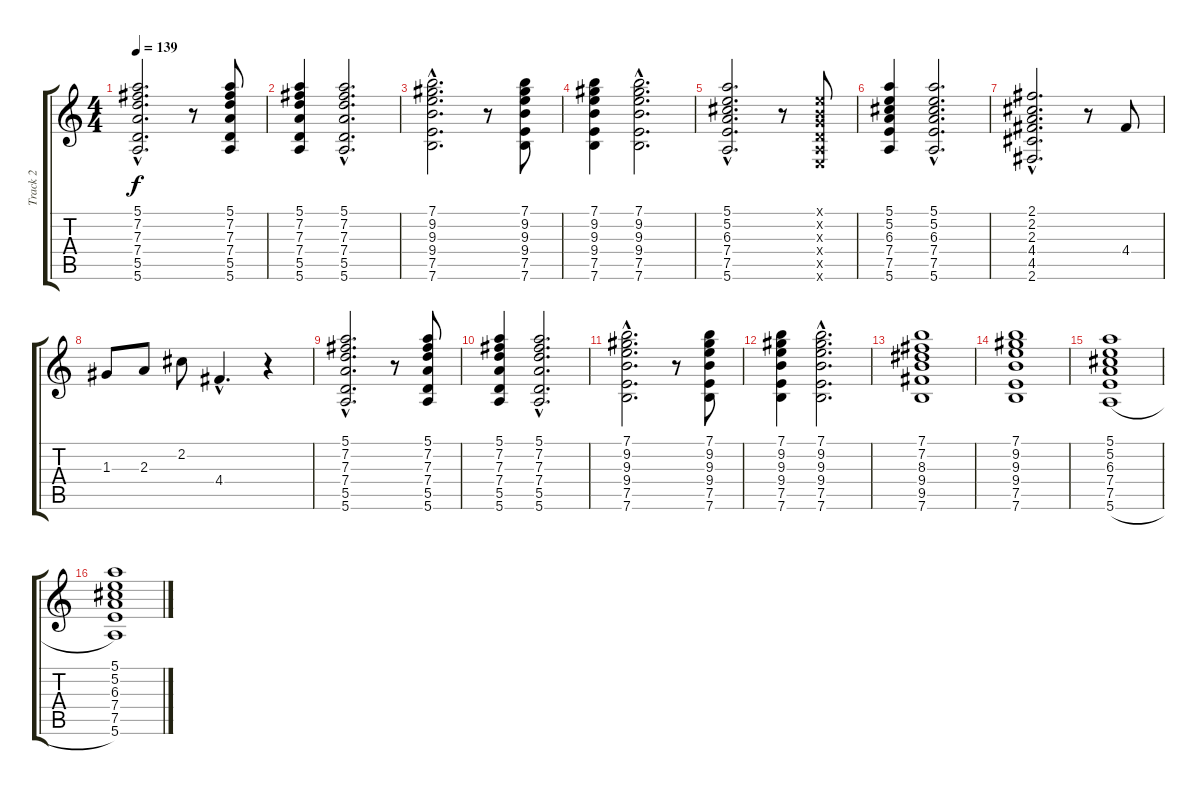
\track ("Track 2" "Track 2") {instrument overdrivenguitar}
\staff {score tabs}
\tuning (E4 B3 G3 D3 A2 E2) {hide}
\ts (4 4)
\tempo 139
\clef g2
\ks c
(5.1{hac} 7.2{hac} 7.3{hac} 7.4{hac} 5.5{hac} 5.6{hac}).2{d dy f} r.8 (5.1 7.2 7.3 7.4 5.5 5.6).8 |
(5.1 7.2 7.3 7.4 5.5 5.6).4 (5.1{hac} 7.2{hac} 7.3{hac} 7.4{hac} 5.5{hac} 5.6{hac}).2{d} |
(7.1{hac} 9.2{hac} 9.3{hac} 9.4{hac} 7.5{hac} 7.6{hac}).2{d} r.8 (7.1 9.2 9.3 9.4 7.5 7.6).8 |
(7.1 9.2 9.3 9.4 7.5 7.6).4 (7.1{hac} 9.2{hac} 9.3{hac} 9.4{hac} 7.5{hac} 7.6{hac}).2{d} |
(5.1{hac} 5.2{hac} 6.3{hac} 7.4{hac} 7.5{hac} 5.6{hac}).2{d} r.8 (0.1{x} 0.2{x} 0.3{x} 0.4{x} 0.5{x} 0.6{x}).8 |
(5.1 5.2 6.3 7.4 7.5 5.6).4 (5.1{hac} 5.2{hac} 6.3{hac} 7.4{hac} 7.5{hac} 5.6{hac}).2{d} |
(2.1{hac} 2.2{hac} 2.3{hac} 4.4{hac} 4.5{hac} 2.6{hac}).2{d} r.8 4.4.8 |
1.3.8 2.3.8 2.2.8 4.4{hac}.4{d} r.4 |
(5.1{hac} 7.2{hac} 7.3{hac} 7.4{hac} 5.5{hac} 5.6{hac}).2{d} r.8 (5.1 7.2 7.3 7.4 5.5 5.6).8 |
(5.1 7.2 7.3 7.4 5.5 5.6).4 (5.1{hac} 7.2{hac} 7.3{hac} 7.4{hac} 5.5{hac} 5.6{hac}).2{d} |
(7.1{hac} 9.2{hac} 9.3{hac} 9.4{hac} 7.5{hac} 7.6{hac}).2{d} r.8 (7.1 9.2 9.3 9.4 7.5 7.6).8 |
(7.1 9.2 9.3 9.4 7.5 7.6).4 (7.1{hac} 9.2{hac} 9.3{hac} 9.4{hac} 7.5{hac} 7.6{hac}).2{d} |
(7.1 7.2 8.3 9.4 9.5 7.6).1 |
(7.1 9.2 9.3 9.4 7.5 7.6).1 |
(5.1 5.2 6.3 7.4 7.5 5.6{h}).1 |
(5.1 5.2 6.3 7.4 7.5 5.6).1
